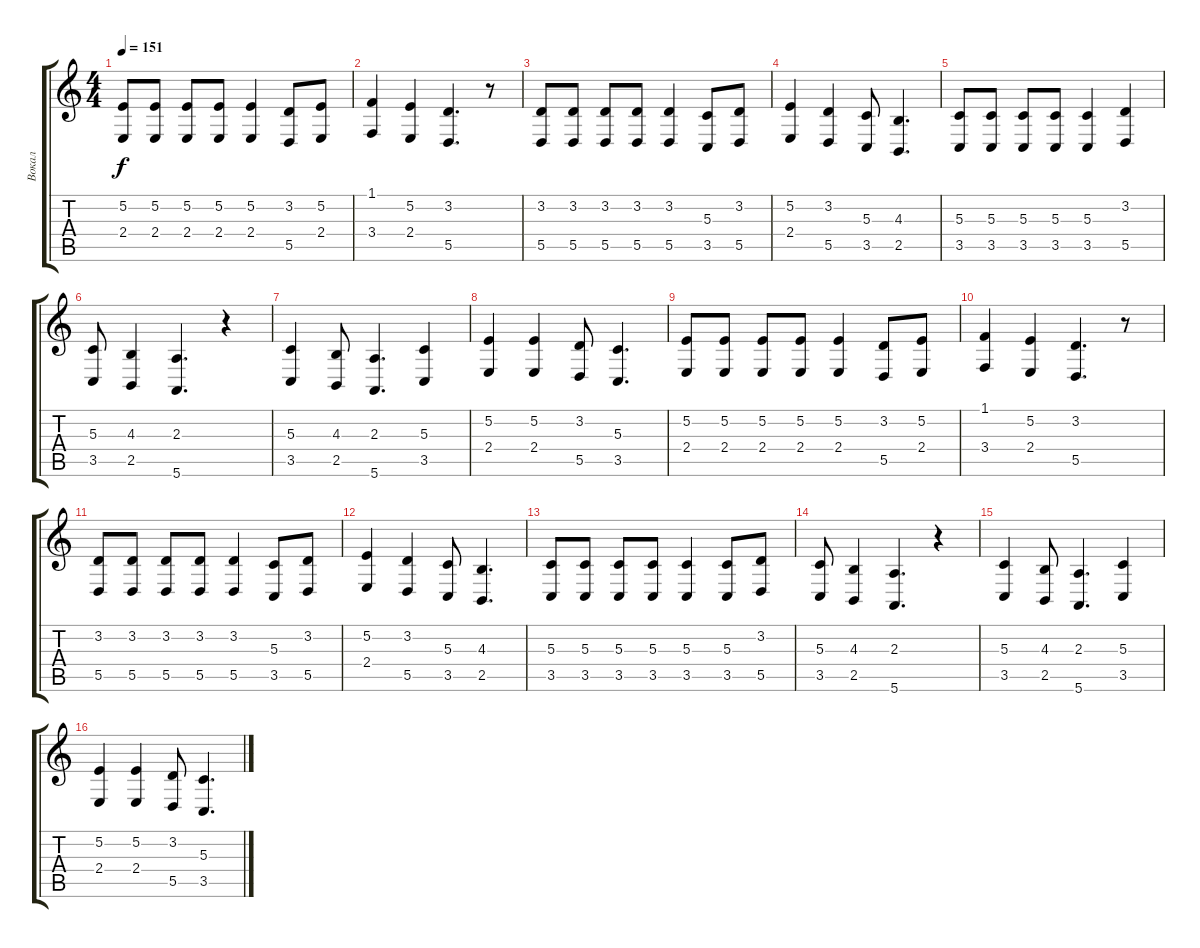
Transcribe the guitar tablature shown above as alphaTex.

\track ("Вокал" "Вокал") {instrument tenorsax}
\staff {score tabs}
\tuning (E4 B3 G3 D3 A2 E2) {hide}
\ts (4 4)
\tempo 151
\clef g2
\ks c
(5.2 2.4).8{dy f} (5.2 2.4).8 (5.2 2.4).8 (5.2 2.4).8 (5.2 2.4).4 (3.2 5.5).8 (5.2 2.4).8 |
(1.1 3.4).4 (5.2 2.4).4 (3.2 5.5).4{d} r.8 |
(3.2 5.5).8 (3.2 5.5).8 (3.2 5.5).8 (3.2 5.5).8 (3.2 5.5).4 (5.3 3.5).8 (3.2 5.5).8 |
(5.2 2.4).4 (3.2 5.5).4 (5.3 3.5).8 (4.3 2.5).4{d} |
(5.3 3.5).8 (5.3 3.5).8 (5.3 3.5).8 (5.3 3.5).8 (5.3 3.5).4 (3.2 5.5).4 |
(5.3 3.5).8 (4.3 2.5).4 (2.3 5.6).4{d} r.4 |
(5.3 3.5).4 (4.3 2.5).8 (2.3 5.6).4{d} (5.3 3.5).4 |
(5.2 2.4).4 (5.2 2.4).4 (3.2 5.5).8 (5.3 3.5).4{d} |
(5.2 2.4).8 (5.2 2.4).8 (5.2 2.4).8 (5.2 2.4).8 (5.2 2.4).4 (3.2 5.5).8 (5.2 2.4).8 |
(1.1 3.4).4 (5.2 2.4).4 (3.2 5.5).4{d} r.8 |
(3.2 5.5).8 (3.2 5.5).8 (3.2 5.5).8 (3.2 5.5).8 (3.2 5.5).4 (5.3 3.5).8 (3.2 5.5).8 |
(5.2 2.4).4 (3.2 5.5).4 (5.3 3.5).8 (4.3 2.5).4{d} |
(5.3 3.5).8 (5.3 3.5).8 (5.3 3.5).8 (5.3 3.5).8 (5.3 3.5).4 (5.3 3.5).8 (3.2 5.5).8 |
(5.3 3.5).8 (4.3 2.5).4 (2.3 5.6).4{d} r.4 |
(5.3 3.5).4 (4.3 2.5).8 (2.3 5.6).4{d} (5.3 3.5).4 |
(5.2 2.4).4 (5.2 2.4).4 (3.2 5.5).8 (5.3 3.5).4{d}
